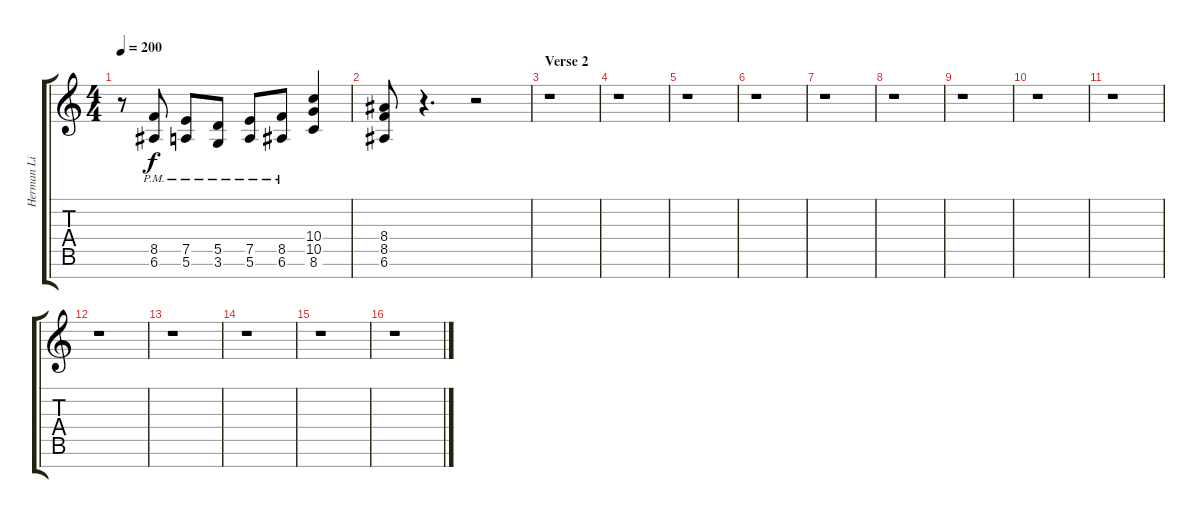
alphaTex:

\track ("Herman Li | Rhythm" "Herman Li ") {instrument distortionguitar}
\staff {score tabs}
\tuning (E4 B3 G3 D3 A2 E2 B1) {hide}
\ts (4 4)
\tempo 200
\clef g2
\ks c
r.8{dy f} (8.5{pm} 6.6{pm}).8 (7.5{pm} 5.6{pm}).8 (5.5{pm} 3.6{pm}).8 (7.5{pm} 5.6{pm}).8 (8.5{pm} 6.6{pm}).8 (10.4 10.5 8.6).4 |
(8.4 8.5 6.6).8 r.4{d} r.2 |
\section ("" "Verse 2")
r.1 |
r.1 |
r.1 |
r.1 |
r.1 |
r.1 |
r.1 |
r.1 |
r.1 |
r.1 |
r.1 |
r.1 |
r.1 |
r.1
